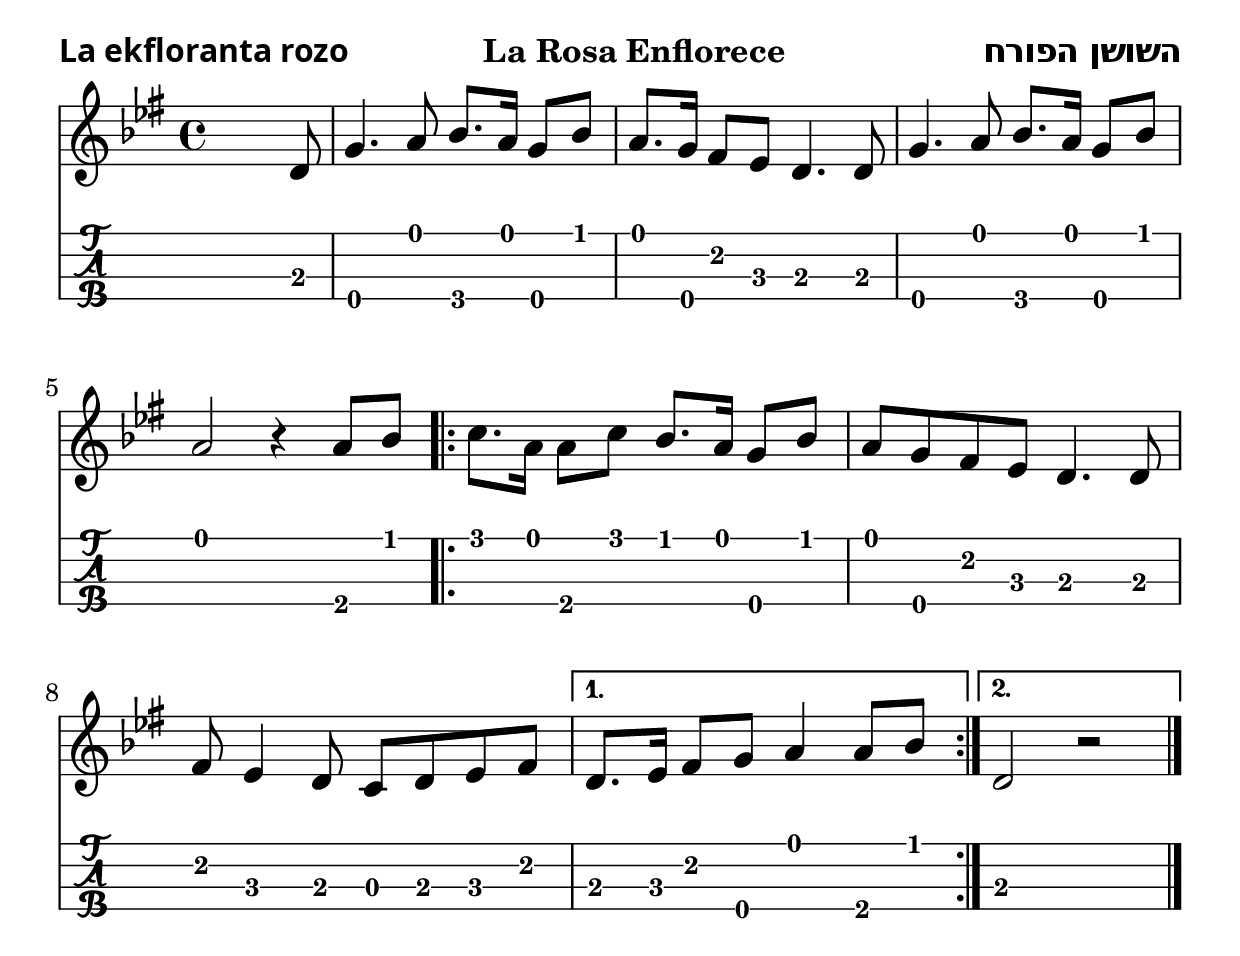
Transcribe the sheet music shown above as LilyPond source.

\include "../ĉiea.ly"

\header {
  titolo-xx     = "La Rosa Enflorece"
  titolo-he     = "השושן הפורח"
  titolo-eo     = "La ekfloranta rozo"
  komponisto-xx = ""
  komponisto-he = ""
  komponisto-eo = ""
  ikono         = "🌹"
}

\include "../titolo.ly"

melodio = {
  \time 4/4
  \tempo 4 = 80
  \key d \phrygiandominant
  s2. s8 d                            | 
  g4.\4 a8 bes8.\4 a16 g8\4 bes       | 
  a8. g16\4 fis8 ees d4. d8           | 
  g4.\4 a8 bes8.\4 a16 g8\4 bes       | 
  a2 r4 a8\4 bes                      | 
  \repeat volta 2 {
  c'8. a16 a8\4 c' bes8. a16 g8\4 bes | 
  a g\4 fis ees d4. d8                | 
  fis ees4 d8 c d ees fis             | 
  }
  \alternative {
  { d8. ees16 fis8 g\4 a4 a8\4 bes    | }
  { d2 r                              | }
  }
  \bar "|."
}

\include "../muziko.ly"
